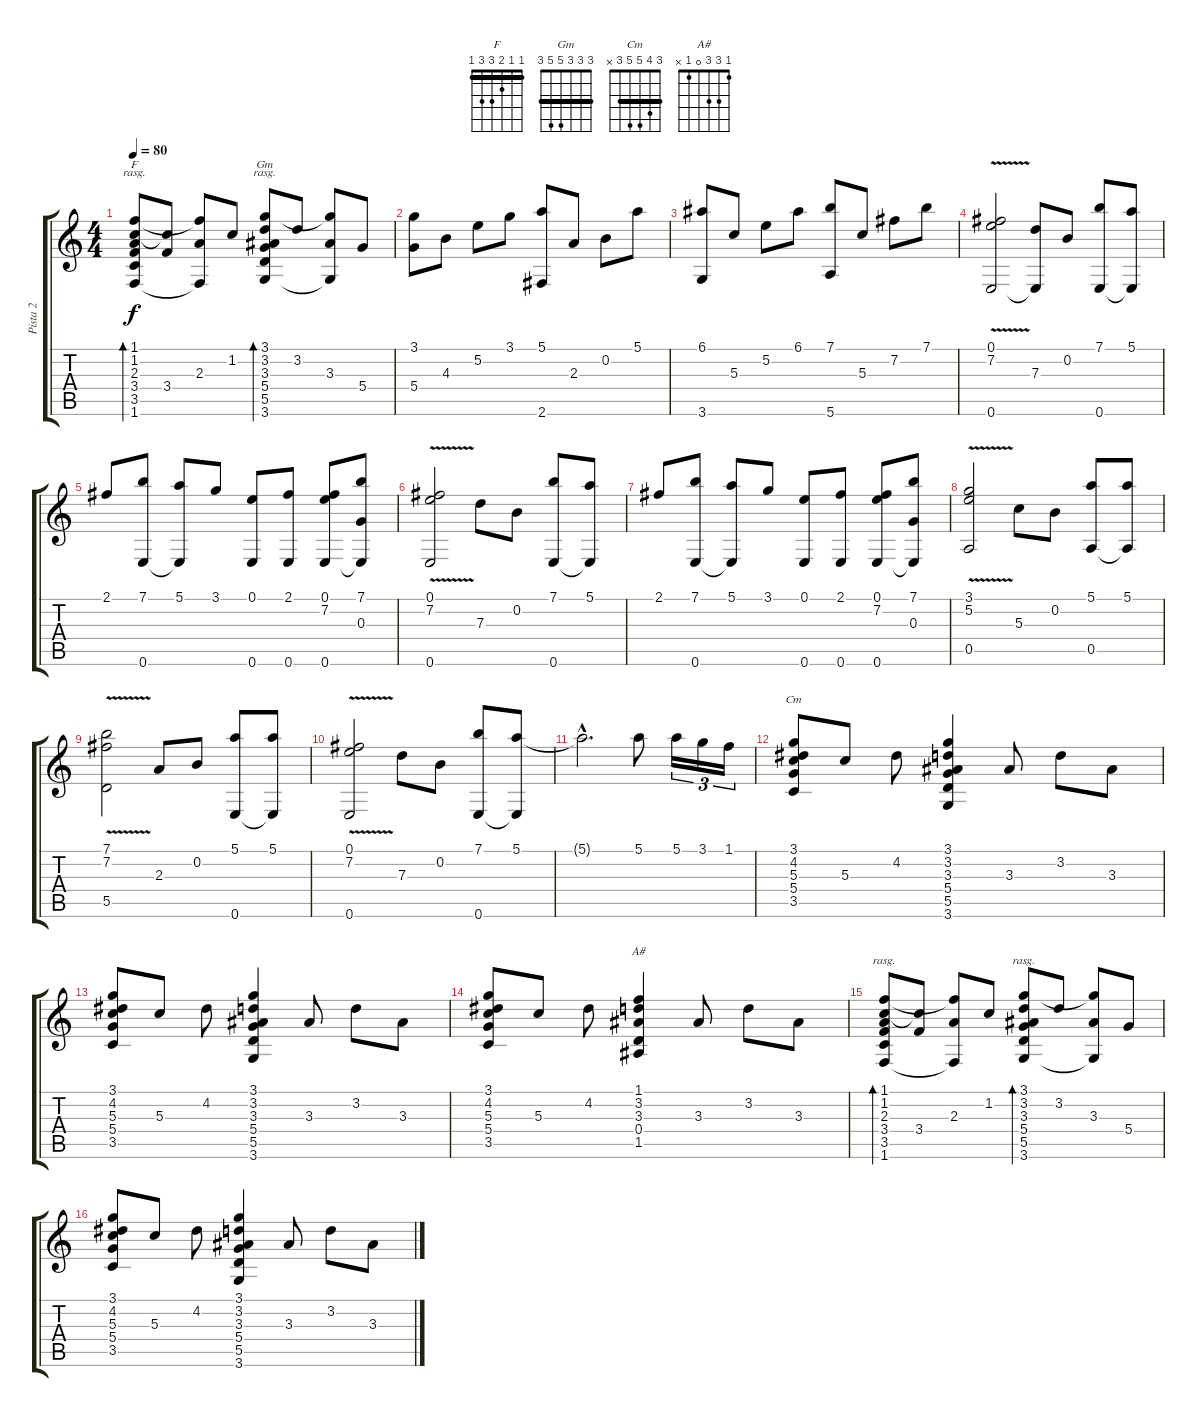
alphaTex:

\track ("Pista 2" "Pista 2") {instrument acousticguitarsteel}
\staff {score tabs}
\tuning (E4 B3 G3 D3 A2 E2) {hide}
\chord ("F" 1 1 2 3 3 1) {barre 1}
\chord ("Gm" 3 3 3 5 5 3) {barre 3}
\chord ("Cm" 3 4 5 5 3 x) {barre 3}
\chord ("A#" 1 3 3 0 1 x)
\ts (4 4)
\tempo 80
\clef g2
\ks c
(1.1 1.2 2.3 3.4 3.5 1.6).8{bd 240 ch "F" rasg ii dy f} (1.2{t} 3.4).8 (1.1{t} 2.3 1.6{t}).8 1.2.8 (3.1 3.2 3.3 5.4 5.5 3.6).8{bd 120 ch "Gm" rasg ii} 3.2.8 (3.1{t} 3.3 3.6{t}).8 5.4.8 |
(3.1 5.4).8 4.3.8 5.2.8 3.1.8 (5.1 2.6).8 2.3.8 0.2.8 5.1.8 |
(6.1 3.6).8 5.3.8 5.2.8 6.1.8 (7.1 5.6).8 5.3.8 7.2.8 7.1.8 |
(0.1 7.2{v} 0.6).2 (7.3 0.6{t}).8 0.2.8 (7.1 0.6).8 (5.1 0.6{t}).8 |
2.1.8 (7.1 0.6).8 (5.1 0.6{t}).8 3.1.8 (0.1 0.6).8 (2.1 0.6).8 (0.1 7.2 0.6).8 (7.1 0.3 0.6{t}).8 |
(0.1 7.2{v} 0.6).2 7.3.8 0.2.8 (7.1 0.6).8 (5.1 0.6{t}).8 |
2.1.8 (7.1 0.6).8 (5.1 0.6{t}).8 3.1.8 (0.1 0.6).8 (2.1 0.6).8 (0.1 7.2 0.6).8 (7.1 0.3 0.6{t}).8 |
(3.1 5.2{v} 0.5).2 5.3.8 0.2.8 (5.1 0.5).8 (5.1 0.5{t}).8 |
(7.1 7.2{v} 5.5).2 2.3.8 0.2.8 (5.1 0.6).8 (5.1 0.6{t}).8 |
(0.1 7.2{v} 0.6).2 7.3.8 0.2.8 (7.1 0.6).8 (5.1 0.6{t}).8 |
5.1{hac t}.2{d} 5.1.8 5.1.16{tu (3 2)} 3.1.16{tu (3 2)} 1.1.16{tu (3 2)} |
(3.1 4.2 5.3 5.4 3.5).8{ch "Cm"} 5.3.8 4.2.8 (3.1 3.2 3.3 5.4 5.5 3.6).4 3.3.8 3.2.8 3.3.8 |
(3.1 4.2 5.3 5.4 3.5).8 5.3.8 4.2.8 (3.1 3.2 3.3 5.4 5.5 3.6).4 3.3.8 3.2.8 3.3.8 |
(3.1 4.2 5.3 5.4 3.5).8 5.3.8 4.2.8 (1.1 3.2 3.3 0.4 1.5).4{ch "A#"} 3.3.8 3.2.8 3.3.8 |
(1.1 1.2 2.3 3.4 3.5 1.6).8{bd 240 rasg ii} (1.2{t} 3.4).8 (1.1{t} 2.3 1.6{t}).8 1.2.8 (3.1 3.2 3.3 5.4 5.5 3.6).8{bd 120 rasg ii} 3.2.8 (3.1{t} 3.3 3.6{t}).8 5.4.8 |
(3.1 4.2 5.3 5.4 3.5).8 5.3.8 4.2.8 (3.1 3.2 3.3 5.4 5.5 3.6).4 3.3.8 3.2.8 3.3.8
